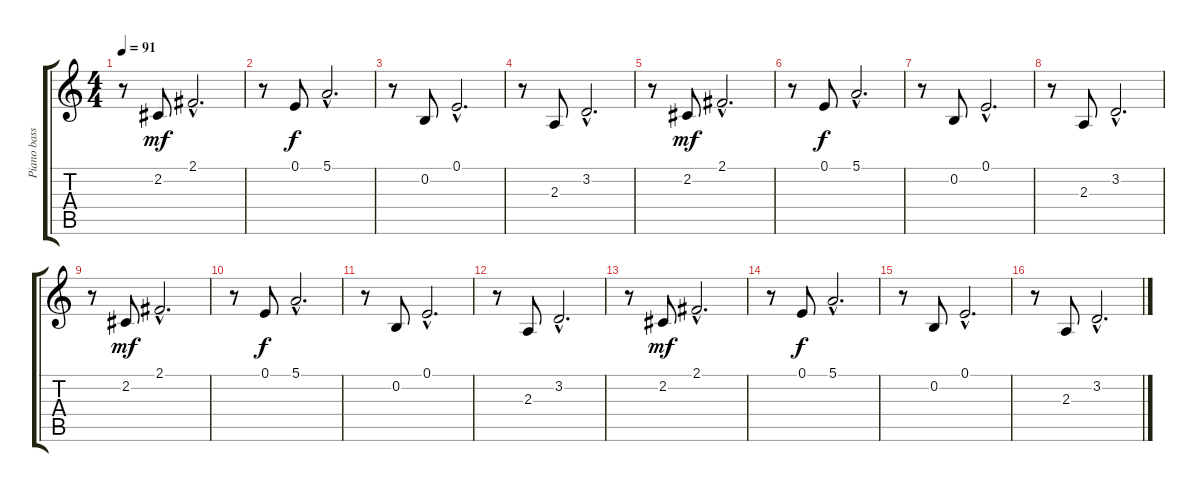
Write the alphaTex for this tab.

\track ("Piano bass" "Piano bass") {instrument acousticgrandpiano}
\staff {score tabs}
\tuning (E4 B3 G3 D3 A2 D2) {hide}
\ts (4 4)
\tempo 91
\clef g2
\ks c
r.8{dy f} 2.2.8{dy mf} 2.1{hac}.2{d} |
r.8 0.1.8{dy f} 5.1{hac}.2{d} |
r.8 0.2.8 0.1{hac}.2{d} |
r.8 2.3.8 3.2{hac}.2{d} |
r.8 2.2.8{dy mf} 2.1{hac}.2{d} |
r.8 0.1.8{dy f} 5.1{hac}.2{d} |
r.8 0.2.8 0.1{hac}.2{d} |
r.8 2.3.8 3.2{hac}.2{d} |
r.8 2.2.8{dy mf} 2.1{hac}.2{d} |
r.8 0.1.8{dy f} 5.1{hac}.2{d} |
r.8 0.2.8 0.1{hac}.2{d} |
r.8 2.3.8 3.2{hac}.2{d} |
r.8 2.2.8{dy mf} 2.1{hac}.2{d} |
r.8 0.1.8{dy f} 5.1{hac}.2{d} |
r.8 0.2.8 0.1{hac}.2{d} |
r.8 2.3.8 3.2{hac}.2{d}
